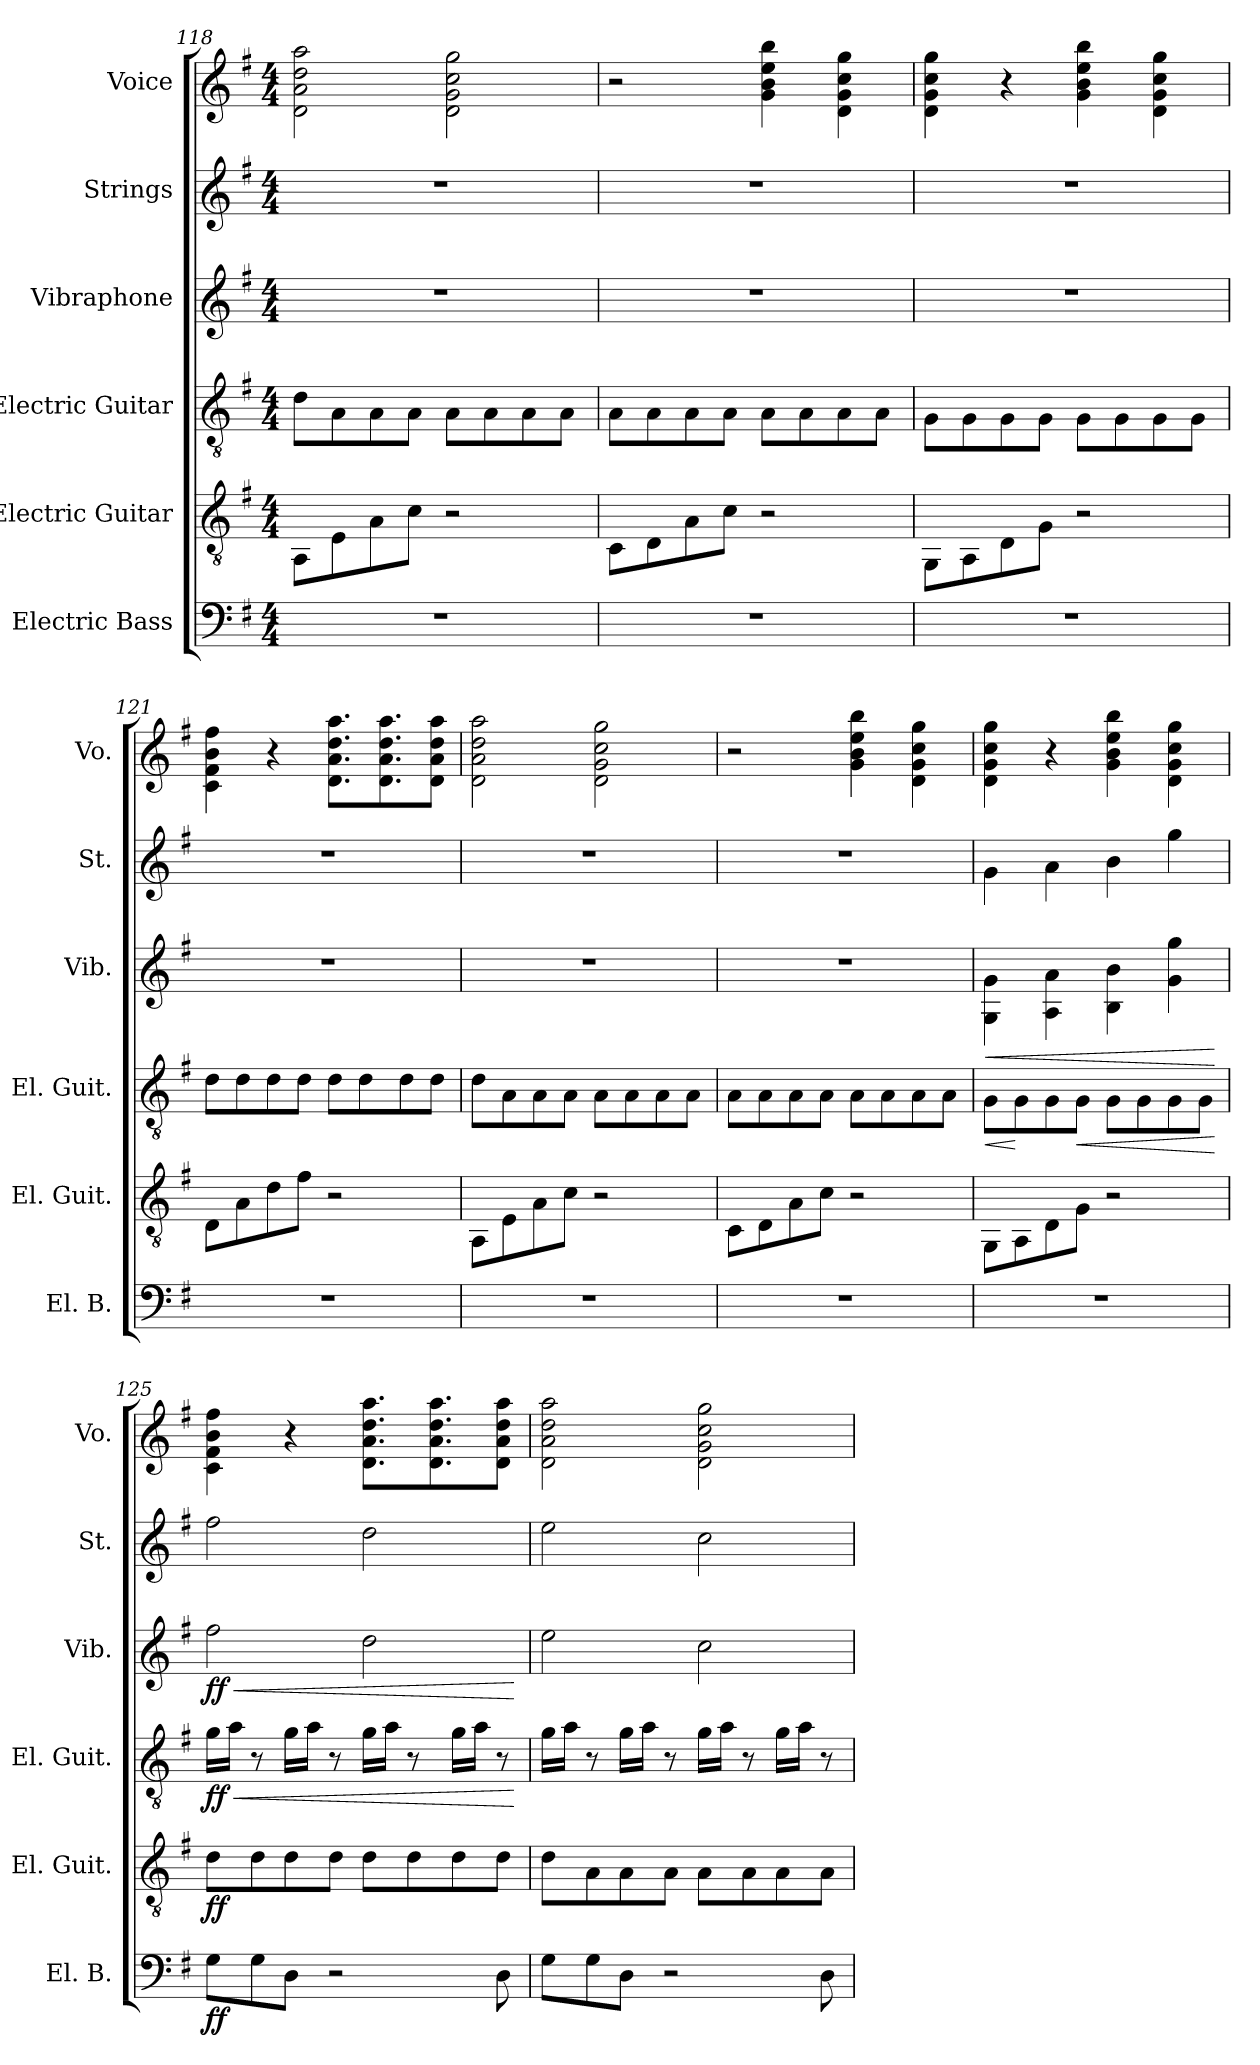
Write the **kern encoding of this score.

**kern	**dynam	**kern	**dynam	**kern	**dynam	**kern	**dynam	**kern	**kern
*part6	*part6	*part5	*part5	*part4	*part4	*part3	*part3	*part2	*part1
*staff6	*staff6	*staff5	*staff5	*staff4	*staff4	*staff3	*staff3	*staff2	*staff1
*I"Electric Bass	*	*I"Electric Guitar	*	*I"Electric Guitar	*	*I"Vibraphone	*	*I"Strings	*I"Voice
*I'El. B.	*	*I'El. Guit.	*	*I'El. Guit.	*	*I'Vib.	*	*I'St.	*I'Vo.
*clefF4	*	*clefGv2	*	*clefGv2	*	*clefG2	*	*clefG2	*clefG2
*k[f#]	*	*k[f#]	*	*k[f#]	*	*k[f#]	*	*k[f#]	*k[f#]
*M4/4	*	*M4/4	*	*M4/4	*	*M4/4	*	*M4/4	*M4/4
=118	=118	=118	=118	=118	=118	=118	=118	=118	=118
1r	.	8AA\L	.	8d\L	.	1r	.	1r	2d\ 2a\ 2dd\ 2aa\
.	.	8E\	.	8A\	.	.	.	.	.
.	.	8A\	.	8A\	.	.	.	.	.
.	.	8c\J	.	8A\J	.	.	.	.	.
.	.	2r	.	8A\L	.	.	.	.	2d\ 2g\ 2cc\ 2gg\
.	.	.	.	8A\	.	.	.	.	.
.	.	.	.	8A\	.	.	.	.	.
.	.	.	.	8A\J	.	.	.	.	.
=119	=119	=119	=119	=119	=119	=119	=119	=119	=119
1r	.	8C\L	.	8A\L	.	1r	.	1r	2r
.	.	8D\	.	8A\	.	.	.	.	.
.	.	8A\	.	8A\	.	.	.	.	.
.	.	8c\J	.	8A\J	.	.	.	.	.
.	.	2r	.	8A\L	.	.	.	.	4g\ 4b\ 4ee\ 4bb\
.	.	.	.	8A\	.	.	.	.	.
.	.	.	.	8A\	.	.	.	.	4d\ 4g\ 4cc\ 4gg\
.	.	.	.	8A\J	.	.	.	.	.
!!LO:LB:g=z
=120	=120	=120	=120	=120	=120	=120	=120	=120	=120
1r	.	8GG\L	.	8G\L	.	1r	.	1r	4d\ 4g\ 4cc\ 4gg\
.	.	8AA\	.	8G\	.	.	.	.	.
.	.	8D\	.	8G\	.	.	.	.	4r
.	.	8G\J	.	8G\J	.	.	.	.	.
.	.	2r	.	8G\L	.	.	.	.	4g\ 4b\ 4ee\ 4bb\
.	.	.	.	8G\	.	.	.	.	.
.	.	.	.	8G\	.	.	.	.	4d\ 4g\ 4cc\ 4gg\
.	.	.	.	8G\J	.	.	.	.	.
=121	=121	=121	=121	=121	=121	=121	=121	=121	=121
1r	.	8D\L	.	8d\L	.	1r	.	1r	4c\ 4f#\ 4b\ 4ff#\
.	.	8A\	.	8d\	.	.	.	.	.
.	.	8d\	.	8d\	.	.	.	.	4r
.	.	8f#\J	.	8d\J	.	.	.	.	.
.	.	2r	.	8d\L	.	.	.	.	8.d\ 8.a\ 8.dd\ 8.aa\L
.	.	.	.	8d\	.	.	.	.	.
.	.	.	.	.	.	.	.	.	8.d\ 8.a\ 8.dd\ 8.aa\
.	.	.	.	8d\	.	.	.	.	.
.	.	.	.	8d\J	.	.	.	.	8d\ 8a\ 8dd\ 8aa\J
=122	=122	=122	=122	=122	=122	=122	=122	=122	=122
1r	.	8AA\L	.	8d\L	.	1r	.	1r	2d\ 2a\ 2dd\ 2aa\
.	.	8E\	.	8A\	.	.	.	.	.
.	.	8A\	.	8A\	.	.	.	.	.
.	.	8c\J	.	8A\J	.	.	.	.	.
.	.	2r	.	8A\L	.	.	.	.	2d\ 2g\ 2cc\ 2gg\
.	.	.	.	8A\	.	.	.	.	.
.	.	.	.	8A\	.	.	.	.	.
.	.	.	.	8A\J	.	.	.	.	.
=123	=123	=123	=123	=123	=123	=123	=123	=123	=123
1r	.	8C\L	.	8A\L	.	1r	.	1r	2r
.	.	8D\	.	8A\	.	.	.	.	.
.	.	8A\	.	8A\	.	.	.	.	.
.	.	8c\J	.	8A\J	.	.	.	.	.
.	.	2r	.	8A\L	.	.	.	.	4g\ 4b\ 4ee\ 4bb\
.	.	.	.	8A\	.	.	.	.	.
.	.	.	.	8A\	.	.	.	.	4d\ 4g\ 4cc\ 4gg\
.	.	.	.	8A\J	.	.	.	.	.
!!LO:PB:g=z
=124	=124	=124	=124	=124	=124	=124	=124	=124	=124
!	!	!	!	!	!LO:HP:b	!	!LO:HP:b	!	!
1r	.	8GG\L	.	8G\L	<	4G\ 4g\	<	4g\	4d\ 4g\ 4cc\ 4gg\
.	.	8AA\	.	8G\	[	.	.	.	.
.	.	8D\	.	8G\	.	4A\ 4a\	.	4a\	4r
!	!	!	!	!	!LO:HP:b	!	!	!	!
.	.	8G\J	.	8G\J	<	.	.	.	.
.	.	2r	.	8G\L	.	4B\ 4b\	.	4b\	4g\ 4b\ 4ee\ 4bb\
.	.	.	.	8G\	.	.	.	.	.
.	.	.	.	8G\	.	4g\ 4gg\	.	4gg\	4d\ 4g\ 4cc\ 4gg\
.	.	.	.	8G\J	.	.	.	.	.
.	.	.	.	.	[	.	[	.	.
=125	=125	=125	=125	=125	=125	=125	=125	=125	=125
!	!LO:DY:b	!	!LO:DY:b	!	!LO:HP:b	!	!LO:HP:b	!	!
!	!	!	!	!	!LO:DY:n=1:b	!	!LO:DY:n=1:b	!	!
8G\L	ff	8d\L	ff	16g\LL	< ff	2ff#\	< ff	2ff#\	4c\ 4f#\ 4b\ 4ff#\
.	.	.	.	16a\JJ	.	.	.	.	.
8G\	.	8d\	.	8r	.	.	.	.	.
8D\J	.	8d\	.	16g\LL	.	.	.	.	4r
.	.	.	.	16a\JJ	.	.	.	.	.
2r	.	8d\J	.	8r	.	.	.	.	.
.	.	8d\L	.	16g\LL	.	2dd\	.	2dd\	8.d\ 8.a\ 8.dd\ 8.aa\L
.	.	.	.	16a\JJ	.	.	.	.	.
.	.	8d\	.	8r	.	.	.	.	.
.	.	.	.	.	.	.	.	.	8.d\ 8.a\ 8.dd\ 8.aa\
.	.	8d\	.	16g\LL	.	.	.	.	.
.	.	.	.	16a\JJ	.	.	.	.	.
8D\	.	8d\J	.	8r	.	.	.	.	8d\ 8a\ 8dd\ 8aa\J
.	.	.	.	.	[	.	[	.	.
=126	=126	=126	=126	=126	=126	=126	=126	=126	=126
8G\L	.	8d\L	.	16g\LL	.	2ee\	.	2ee\	2d\ 2a\ 2dd\ 2aa\
.	.	.	.	16a\JJ	.	.	.	.	.
8G\	.	8A\	.	8r	.	.	.	.	.
8D\J	.	8A\	.	16g\LL	.	.	.	.	.
.	.	.	.	16a\JJ	.	.	.	.	.
2r	.	8A\J	.	8r	.	.	.	.	.
.	.	8A\L	.	16g\LL	.	2cc\	.	2cc\	2d\ 2g\ 2cc\ 2gg\
.	.	.	.	16a\JJ	.	.	.	.	.
.	.	8A\	.	8r	.	.	.	.	.
.	.	8A\	.	16g\LL	.	.	.	.	.
.	.	.	.	16a\JJ	.	.	.	.	.
8D\	.	8A\J	.	8r	.	.	.	.	.
=	=	=	=	=	=	=	=	=	=
*-	*-	*-	*-	*-	*-	*-	*-	*-	*-
